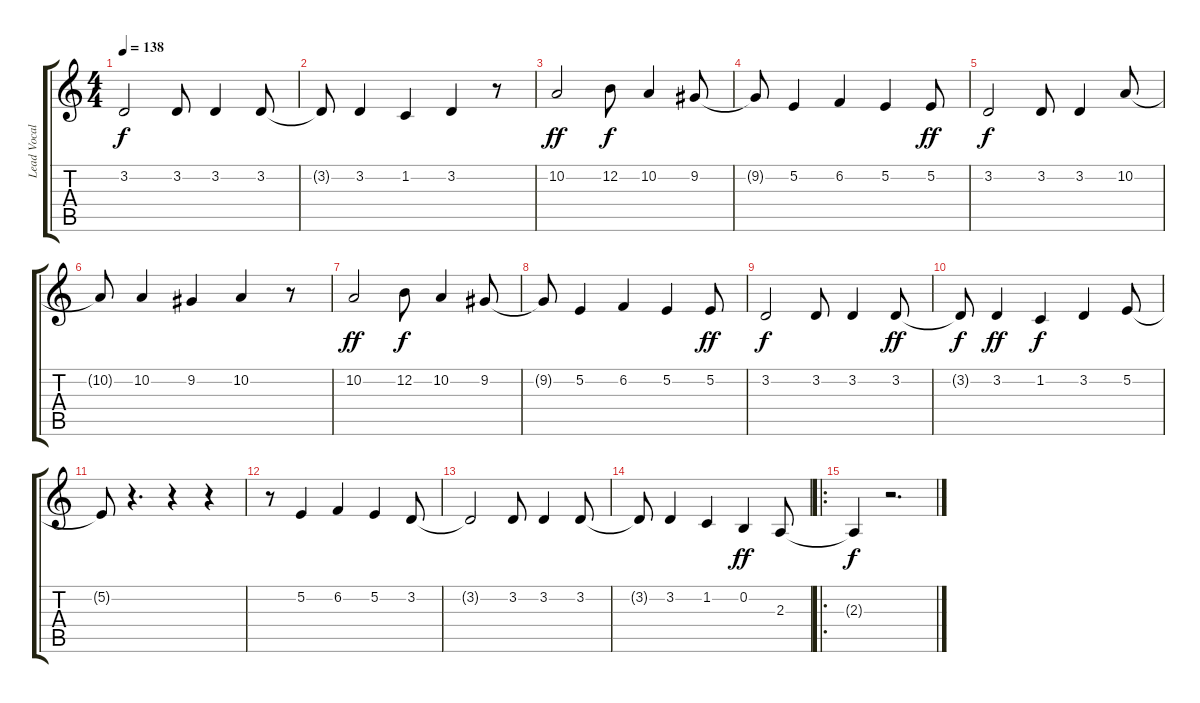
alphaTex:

\track ("Lead Vocals" "Lead Vocal") {instrument tenorsax}
\staff {score tabs}
\tuning (E4 B3 G3 D3 A2 E2) {hide}
\ts (4 4)
\tempo 138
\clef g2
\ks c
3.2.2{dy f} 3.2.8 3.2.4 3.2.8 |
3.2{t}.8 3.2.4 1.2.4 3.2.4 r.8 |
10.2.2{dy ff} 12.2.8{dy f} 10.2.4 9.2.8 |
9.2{t}.8 5.2.4 6.2.4 5.2.4 5.2.8{dy ff} |
3.2.2{dy f} 3.2.8 3.2.4 10.2.8 |
10.2{t}.8 10.2.4 9.2.4 10.2.4 r.8 |
10.2.2{dy ff} 12.2.8{dy f} 10.2.4 9.2.8 |
9.2{t}.8 5.2.4 6.2.4 5.2.4 5.2.8{dy ff} |
3.2.2{dy f} 3.2.8 3.2.4 3.2.8{dy ff} |
3.2{t}.8{dy f} 3.2.4{dy ff} 1.2.4{dy f} 3.2.4 5.2.8 |
5.2{t}.8 r.4{d} r.4 r.4 |
r.8 5.2.4 6.2.4 5.2.4 3.2.8 |
3.2{t}.2 3.2.8 3.2.4 3.2.8 |
3.2{t}.8 3.2.4 1.2.4 0.2.4{dy ff} 2.3.8 |
\ro
2.3{t}.4{dy f} r.2{d}
